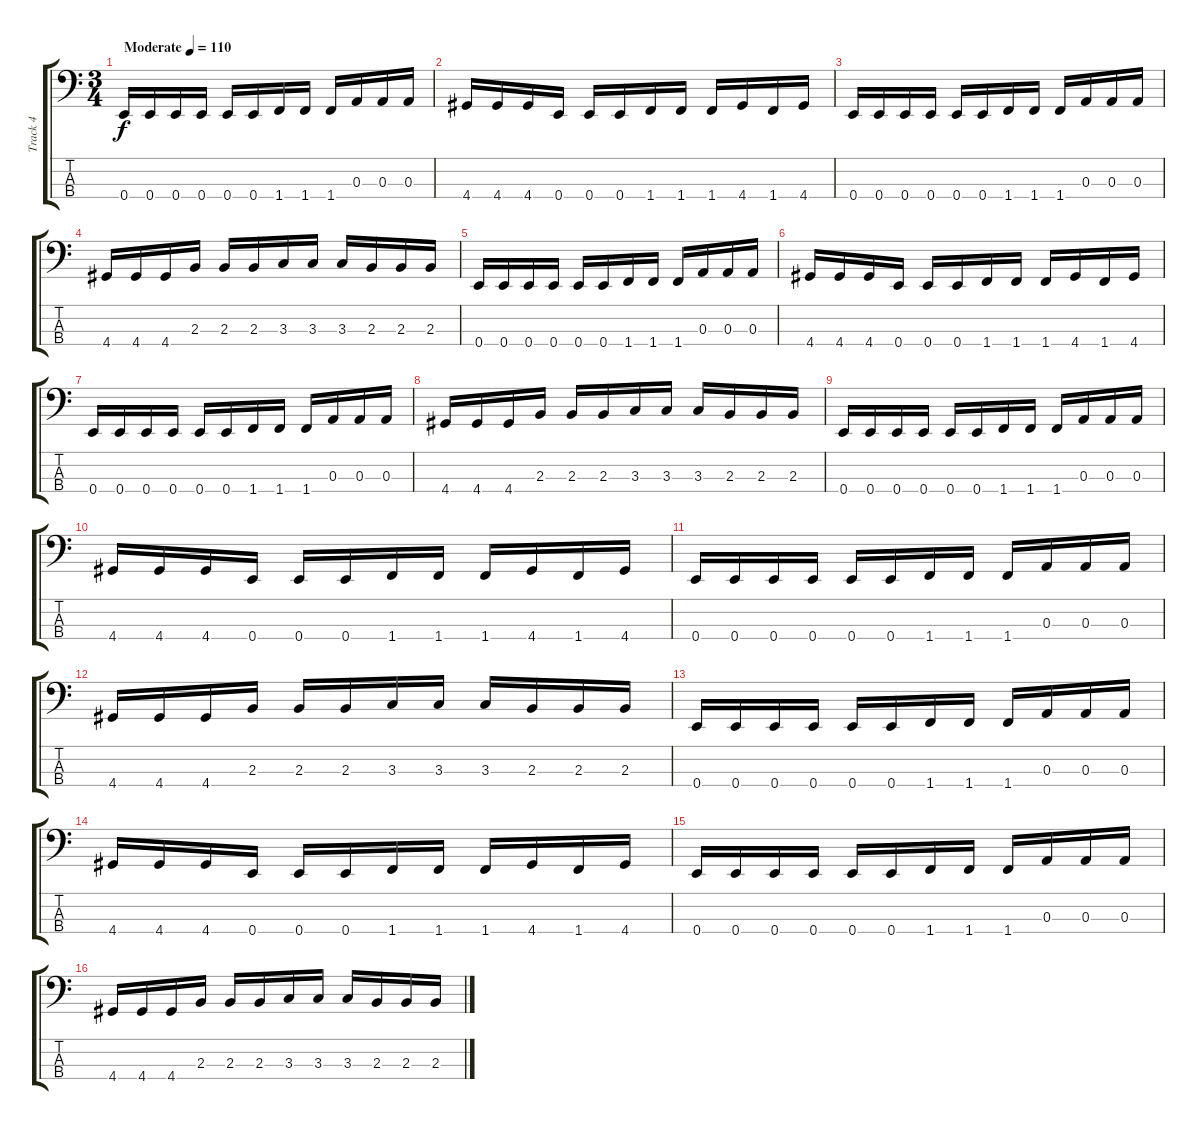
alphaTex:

\track ("Track 4" "Track 4") {instrument electricbasspick}
\staff {score tabs}
\tuning (G2 D2 A1 E1) {hide}
\ts (3 4)
\tempo (110 "Moderate")
\clef f4
\ks c
0.4.16{dy f instrument electricbasspick} 0.4.16 0.4.16 0.4.16 0.4.16 0.4.16 1.4.16 1.4.16 1.4.16 0.3.16 0.3.16 0.3.16 |
4.4.16 4.4.16 4.4.16 0.4.16 0.4.16 0.4.16 1.4.16 1.4.16 1.4.16 4.4.16 1.4.16 4.4.16 |
0.4.16 0.4.16 0.4.16 0.4.16 0.4.16 0.4.16 1.4.16 1.4.16 1.4.16 0.3.16 0.3.16 0.3.16 |
4.4.16 4.4.16 4.4.16 2.3.16 2.3.16 2.3.16 3.3.16 3.3.16 3.3.16 2.3.16 2.3.16 2.3.16 |
0.4.16 0.4.16 0.4.16 0.4.16 0.4.16 0.4.16 1.4.16 1.4.16 1.4.16 0.3.16 0.3.16 0.3.16 |
4.4.16 4.4.16 4.4.16 0.4.16 0.4.16 0.4.16 1.4.16 1.4.16 1.4.16 4.4.16 1.4.16 4.4.16 |
0.4.16 0.4.16 0.4.16 0.4.16 0.4.16 0.4.16 1.4.16 1.4.16 1.4.16 0.3.16 0.3.16 0.3.16 |
4.4.16 4.4.16 4.4.16 2.3.16 2.3.16 2.3.16 3.3.16 3.3.16 3.3.16 2.3.16 2.3.16 2.3.16 |
0.4.16 0.4.16 0.4.16 0.4.16 0.4.16 0.4.16 1.4.16 1.4.16 1.4.16 0.3.16 0.3.16 0.3.16 |
4.4.16 4.4.16 4.4.16 0.4.16 0.4.16 0.4.16 1.4.16 1.4.16 1.4.16 4.4.16 1.4.16 4.4.16 |
0.4.16 0.4.16 0.4.16 0.4.16 0.4.16 0.4.16 1.4.16 1.4.16 1.4.16 0.3.16 0.3.16 0.3.16 |
4.4.16 4.4.16 4.4.16 2.3.16 2.3.16 2.3.16 3.3.16 3.3.16 3.3.16 2.3.16 2.3.16 2.3.16 |
0.4.16 0.4.16 0.4.16 0.4.16 0.4.16 0.4.16 1.4.16 1.4.16 1.4.16 0.3.16 0.3.16 0.3.16 |
4.4.16 4.4.16 4.4.16 0.4.16 0.4.16 0.4.16 1.4.16 1.4.16 1.4.16 4.4.16 1.4.16 4.4.16 |
0.4.16 0.4.16 0.4.16 0.4.16 0.4.16 0.4.16 1.4.16 1.4.16 1.4.16 0.3.16 0.3.16 0.3.16 |
4.4.16 4.4.16 4.4.16 2.3.16 2.3.16 2.3.16 3.3.16 3.3.16 3.3.16 2.3.16 2.3.16 2.3.16
